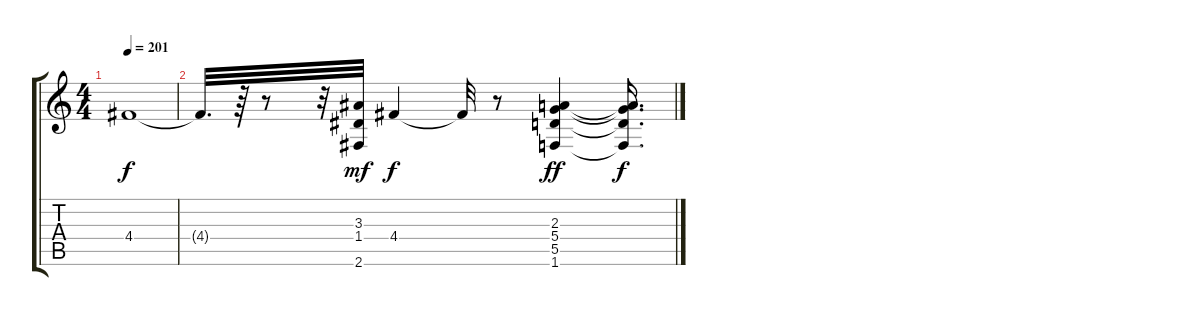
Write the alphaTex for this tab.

\track "" {instrument electricguitarjazz}
\staff {score tabs}
\tuning (E4 B3 G3 D3 A2 E2) {hide}
\ts (4 4)
\tempo 201
\clef g2
\ks c
4.4{t}.1{dy f} |
4.4{t}.32{d} r.64 r.8 r.32 (3.3 1.4 2.6).32{dy mf} 4.4.4{dy f} 4.4{t}.32 r.8 (2.3 5.4 5.5 1.6).4{dy ff} (2.3{t} 5.4{t} 5.5{t} 1.6{t}).16{d dy f}
